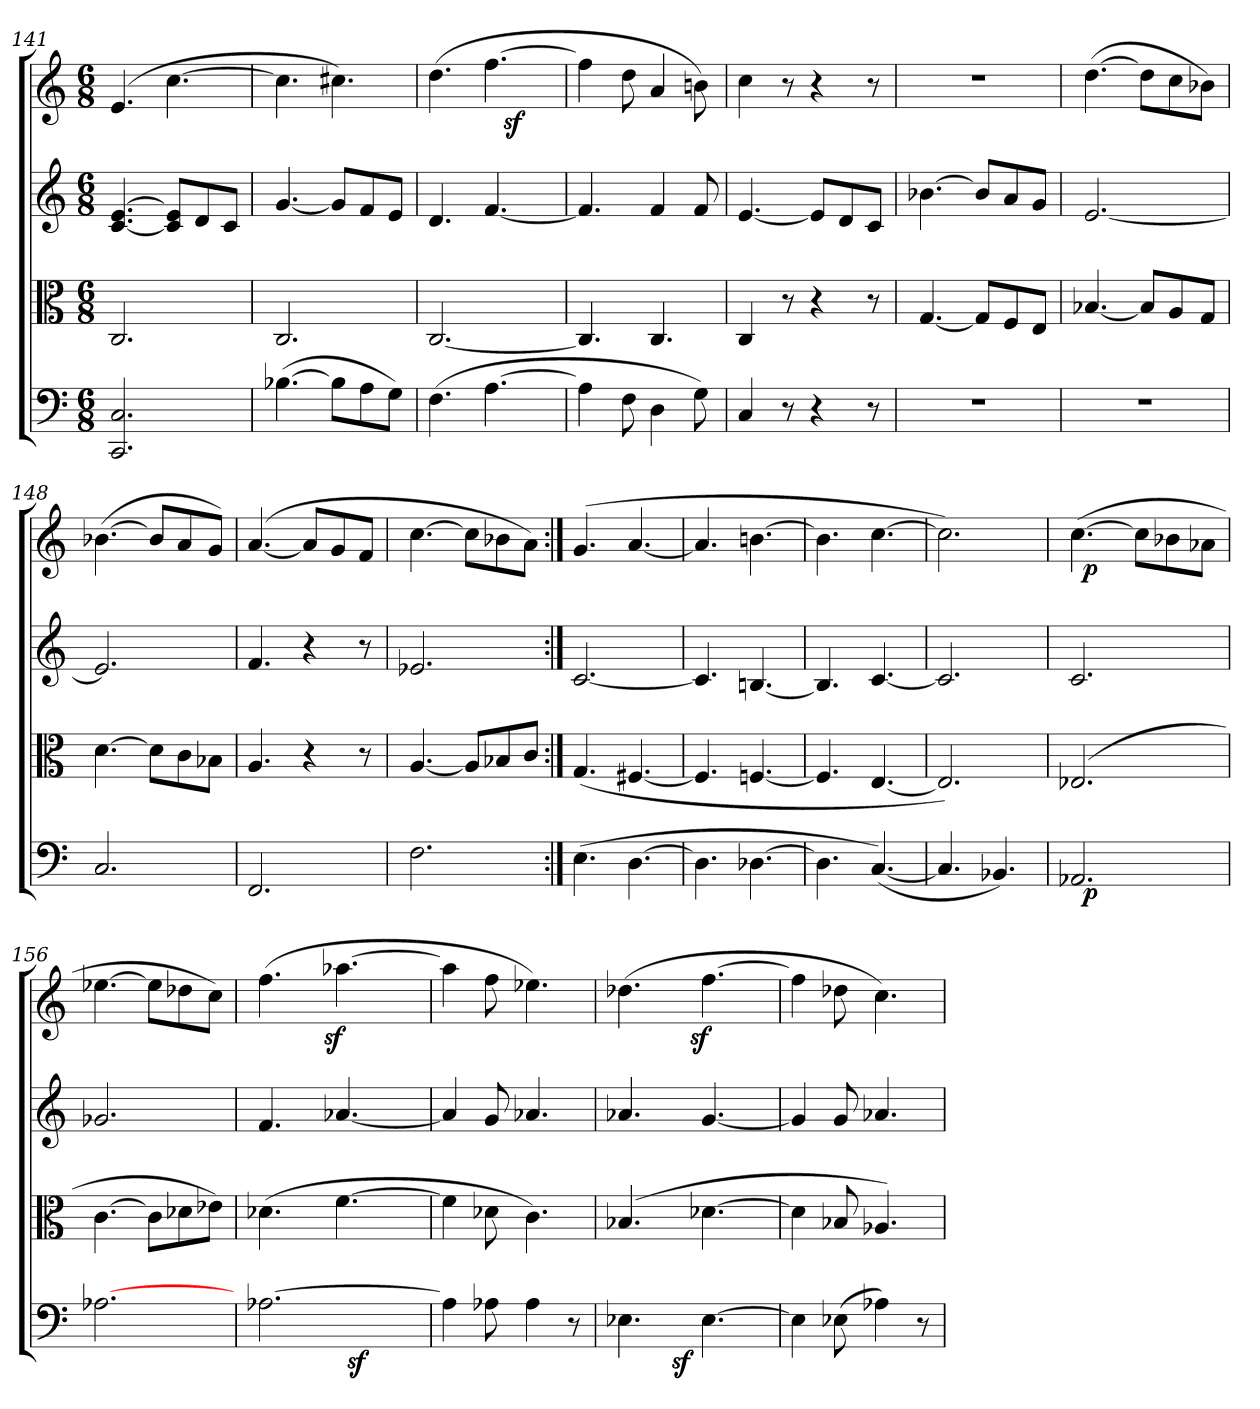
**kern	**dynam	**kern	**kern	**kern	**dynam
*part4	*part4	*part3	*part2	*part1	*part1
*staff4	*staff4	*staff3	*staff2	*staff1	*staff1
*clefF4	*	*clefC3	*clefG2	*clefG2	*
*M6/8	*	*M6/8	*M6/8	*M6/8	*
=141	=141	=141	=141	=141	=141
2.CC/ 2.C/	.	2.C/	[4.c/ [4.e/	(<4.e/	.
.	.	.	8c]/ 8e]/L	[4.cc\	.
.	.	.	8d/	.	.
.	.	.	8c/J	.	.
=142	=142	=142	=142	=142	=142
(>[4.B-\	.	2.C/	[4.g/	4.cc\]	.
8B-\L]	.	.	8g/L]	4.cc#\)	.
8A\	.	.	8f/	.	.
8G\J)	.	.	8e/J	.	.
=143	=143	=143	=143	=143	=143
*	*	*	*	*^	*
(>4.F\	.	[2.C/	4.d/	(>4.dd\	4..ryy	.
[4.A\	.	.	[4.f/	[4.ff\	.	.
!	!	!	!	!	!	!LO:DY:b
.	.	.	.	.	4ryy	sf
.	.	.	.	.	16ryy	.
*	*	*	*	*v	*v	*
=144	=144	=144	=144	=144	=144
4A\]	.	4.C/]	4.f/]	4ff\]	.
8F\	.	.	.	8dd\	.
4D\	.	4.C/	4f/	4a/	.
8G\)	.	.	8f/	8bn\)	.
=145	=145	=145	=145	=145	=145
4C/	.	4C/	[4.e/	4cc\	.
8r	.	8r	.	8r	.
4r	.	4r	8e/L]	4r	.
.	.	.	8d/	.	.
8r	.	8r	8c/J	8r	.
!!LO:LB:g=z
=146	=146	=146	=146	=146	=146
2.r	.	[4.G/	[4.b-\	2.r	.
.	.	8G/L]	8b-/L]	.	.
.	.	8F/	8a/	.	.
.	.	8E/J	8g/J	.	.
=147	=147	=147	=147	=147	=147
2.r	.	[4.B-/	[2.e/	(>[4.dd\	.
.	.	8B-/L]	.	8dd\L]	.
.	.	8A/	.	8cc\	.
.	.	8G/J	.	8b-\J)	.
=148	=148	=148	=148	=148	=148
2.C/	.	[4.d\	2.e/]	(>[4.b-\	.
.	.	8d\L]	.	8b-/L]	.
.	.	8c\	.	8a/	.
.	.	8B-\J	.	8g/J)	.
=149	=149	=149	=149	=149	=149
2.FF/	.	4.A/	4.f/	(<[4.a/	.
.	.	4r	4r	8a/L]	.
.	.	.	.	8g/	.
.	.	8r	8r	8f/J	.
=150	=150	=150	=150	=150	=150
2.F\	.	[4.A/	2.e-/	[4.cc\	.
.	.	8A/L]	.	8cc\L]	.
.	.	8B-/	.	8b-\	.
.	.	8c/J	.	8a\J)	.
=151:|!	=151:|!	=151:|!	=151:|!	=151:|!	=151:|!
(>4.E\	.	(<4.G/	[2.c/	(<4.g/	.
[4.D\	.	[4.F#/	.	[4.a/	.
=152	=152	=152	=152	=152	=152
4.D\]	.	4.F#/]	4.c/]	4.a/]	.
[4.D-\	.	[4.Fn/	[4.Bn/	[4.bn\	.
=153	=153	=153	=153	=153	=153
4.D-\]	.	4.F/]	4.B/]	4.b\]	.
(<[4.C/)	.	[4.E/	[4.c/	[4.cc\	.
=154	=154	=154	=154	=154	=154
4.C/]	.	2.E/])	2.c/]	2.cc\])	.
4.BB-/)	.	.	.	.	.
=155	=155	=155	=155	=155	=155
*^	*	*	*	*^	*
2.AA-/	32ryy	.	(<2.E-/	2.c/	(>[4.cc\	32ryy	.
!	!	!LO:DY:b	!	!	!	!	!LO:DY:b
.	2ryy	p	.	.	.	2ryy	p
.	.	.	.	.	8cc\L]	.	.
.	.	.	.	.	8b-\	.	.
.	8..ryy	.	.	.	.	8..ryy	.
.	.	.	.	.	8a-\J	.	.
*v	*v	*	*	*	*v	*v	*
=156	=156	=156	=156	=156	=156
[2.A-\	.	[4.c\	2.g-/	[4.ee-\	.
.	.	8c\L]	.	8ee-\L]	.
.	.	8d-\	.	8dd-\	.
.	.	8e-\J)	.	8cc\J)	.
=157	=157	=157	=157	=157	=157
*^	*	*	*	*^	*
[2.A-\	4ryy	.	(>4.d-\	4.f/	(>4.ff\	4ryy	.
.	8ryy	.	.	.	.	16.ryy	.
!	!	!	!	!	!	!	!LO:DY:b
.	.	.	.	.	.	4ryy	sf
.	32ryy	.	[4.f\	[4.a-/	[4.aa-\	.	.
!	!	!LO:DY:b	!	!	!	!	!
.	4ryy	sf	.	.	.	.	.
.	.	.	.	.	.	8ryy	.
.	16.ryy	.	.	.	.	.	.
.	.	.	.	.	.	32ryy	.
*v	*v	*	*	*	*v	*v	*
=158	=158	=158	=158	=158	=158
4A-\]	.	4f\]	4a-/]	4aa-\]	.
8A-\	.	8d-\	8g/	8ff\	.
4A-\	.	4.c\)	4.a-/	4.ee-\)	.
8r	.	.	.	.	.
=159	=159	=159	=159	=159	=159
*^	*	*	*	*^	*
4.E-\	4ryy	.	(<4.B-/	4.a-/	(>4.dd-\	4ryy	.
.	32ryy	.	.	.	.	16.ryy	.
!	!	!LO:DY:b	!	!	!	!	!
.	4...ryy	sf	.	.	.	.	.
!	!	!	!	!	!	!	!LO:DY:b
.	.	.	.	.	.	4ryy	sf
[4.E-\	.	.	[4.d-\	[4.g/	[4.ff\	.	.
.	.	.	.	.	.	8ryy	.
.	.	.	.	.	.	32ryy	.
*v	*v	*	*	*	*v	*v	*
=160	=160	=160	=160	=160	=160
4E-\]	.	4d-\]	4g/]	4ff\]	.
(>8E-\	.	8B-/	8g/	8dd-\	.
4A-\)	.	4.A-/)	4.a-/	4.cc\)	.
8r	.	.	.	.	.
=	=	=	=	=	=
*-	*-	*-	*-	*-	*-
